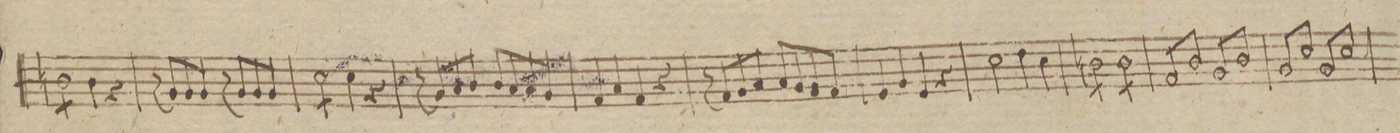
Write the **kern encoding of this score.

**kern	**dynam
*I"Violino Primo	*
*clefG2	*
*k[b-]	*
*met(c|)	*
*M2/2	*
*tremolo	*
8bn\L	.
8b\	.
8b\	.
8b\J	.
4b\	.
4r	.
*Xtremolo	*
=34	=34
8r	.
8g/L	.
8g/	.
8g/J	.
8r	.
8g/L	.
8g/	.
8g/J	.
=35	=35
*tremolo	*
8cc\L	.
8cc\	.
8cc\	.
8cc\J	.
4cc\	.
4r	.
*Xtremolo	*
=36	=36
8r	.
8g/L	.
8a/	.
8b-/J	.
8b-/L	.
8a/	.
8a/	.
8g/J	.
=37	=37
4f/	.
4a/	.
4f/	.
4r	.
=38	=38
8r	.
8f/L	.
8g/	.
8a/J	.
8a/L	.
8g/	.
8f/	.
8f/J	.
=39	=39
4e/	.
4g/	.
4e/	.
4r	.
=40	=40
2cc\	.
4dd\	.
4cc\	.
=41	=41
*tremolo	*
8bn\L	.
8b\	.
8b\	.
8b\J	.
8b\L	.
8b\	.
8b\	.
8b\J	.
=42	=42
8f/L	.
8b-/	.
8f/	.
8b-/J	.
8g/L	.
8b-/	.
8g/	.
8b-/J	.
=43	=43
8g/L	.
8cc/	.
8g/	.
8cc/J	.
8g/L	.
8cc/	.
8g/	.
8cc/J	.
*Xtremolo	*
=44	=44
*-	*-
